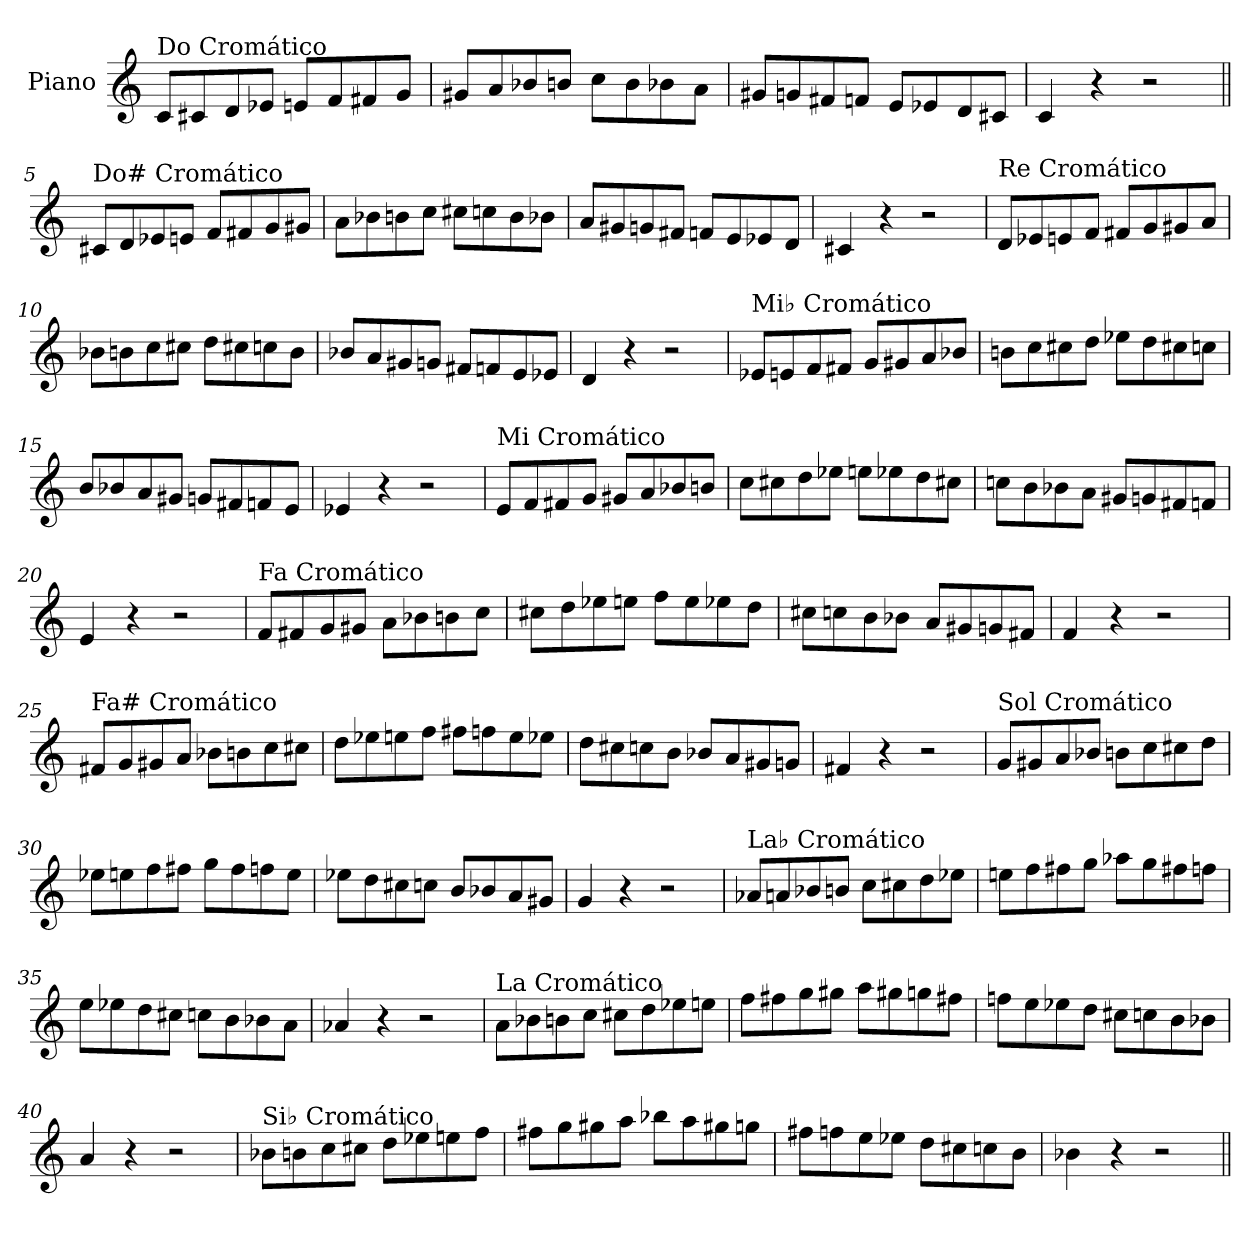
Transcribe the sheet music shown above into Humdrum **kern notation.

**kern
*part1
*staff1
*I"Piano
*I'Pno.
*clefG2
*k[]
=1
!LO:TX:a:t=Do Cromático
8c/L
8c#X/
8d/
8e-X/J
8en/L
8f/
8f#X/
8g/J
=2
8g#X/L
8a/
8b-X/
8bn/J
8cc\L
8b\
8b-X\
8a\J
=3
8g#X/L
8gn/
8f#X/
8fn/J
8e/L
8e-X/
8d/
8c#X/J
=4
4c/
4r
2r
!!LO:LB:g=z
=5||
!LO:TX:a:t=Do# Cromático
8c#X/L
8d/
8e-X/
8en/J
8f/L
8f#X/
8g/
8g#X/J
=6
8a\L
8b-X\
8bn\
8cc\J
8cc#X\L
8ccn\
8b\
8b-X\J
=7
8a/L
8g#X/
8gn/
8f#X/J
8fn/L
8e/
8e-X/
8d/J
=8
4c#X/
4r
2r
!!LO:LB:g=z
=9
!LO:TX:a:t=Re Cromático
8d/L
8e-X/
8en/
8f/J
8f#X/L
8g/
8g#X/
8a/J
=10
8b-X\L
8bn\
8cc\
8cc#X\J
8dd\L
8cc#X\
8ccn\
8b\J
=11
8b-X/L
8a/
8g#X/
8gn/J
8f#X/L
8fn/
8e/
8e-X/J
=12
4d/
4r
2r
!!LO:LB:g=z
=13
!LO:TX:a:t=Mi♭ Cromático
8e-X/L
8en/
8f/
8f#X/J
8g/L
8g#X/
8a/
8b-X/J
=14
8bn\L
8cc\
8cc#X\
8dd\J
8ee-X\L
8dd\
8cc#X\
8ccn\J
=15
8b/L
8b-X/
8a/
8g#X/J
8gn/L
8f#X/
8fn/
8e/J
=16
4e-X/
4r
2r
!!LO:LB:g=z
=17
!LO:TX:a:t=Mi Cromático
8e/L
8f/
8f#X/
8g/J
8g#X/L
8a/
8b-X/
8bn/J
=18
8cc\L
8cc#X\
8dd\
8ee-X\J
8een\L
8ee-X\
8dd\
8cc#X\J
=19
8ccn\L
8b\
8b-X\
8a\J
8g#X/L
8gn/
8f#X/
8fn/J
=20
4e/
4r
2r
!!LO:LB:g=z
=21
!LO:TX:a:t=Fa Cromático
8f/L
8f#X/
8g/
8g#X/J
8a\L
8b-X\
8bn\
8cc\J
=22
8cc#X\L
8dd\
8ee-X\
8een\J
8ff\L
8ee\
8ee-X\
8dd\J
=23
8cc#X\L
8ccn\
8b\
8b-X\J
8a/L
8g#X/
8gn/
8f#X/J
=24
4f/
4r
2r
!!LO:LB:g=z
=25
!LO:TX:a:t=Fa# Cromático
8f#X/L
8g/
8g#X/
8a/J
8b-X\L
8bn\
8cc\
8cc#X\J
=26
8dd\L
8ee-X\
8een\
8ff\J
8ff#X\L
8ffn\
8ee\
8ee-X\J
=27
8dd\L
8cc#X\
8ccn\
8b\J
8b-X/L
8a/
8g#X/
8gn/J
=28
4f#X/
4r
2r
!!LO:LB:g=z
=29
!LO:TX:a:t=Sol Cromático
8g/L
8g#X/
8a/
8b-X/J
8bn\L
8cc\
8cc#X\
8dd\J
=30
8ee-X\L
8een\
8ff\
8ff#X\J
8gg\L
8ff#\
8ffn\
8ee\J
=31
8ee-X\L
8dd\
8cc#X\
8ccn\J
8b/L
8b-X/
8a/
8g#X/J
=32
4g/
4r
2r
!!LO:LB:g=z
=33
!LO:TX:a:t=La♭ Cromático
8a-X/L
8an/
8b-X/
8bn/J
8cc\L
8cc#X\
8dd\
8ee-X\J
=34
8een\L
8ff\
8ff#X\
8gg\J
8aa-X\L
8gg\
8ff#X\
8ffn\J
=35
8ee\L
8ee-X\
8dd\
8cc#X\J
8ccn\L
8b\
8b-X\
8a\J
=36
4a-X/
4r
2r
!!LO:LB:g=z
=37
!LO:TX:a:t=La Cromático
8a\L
8b-X\
8bn\
8cc\J
8cc#X\L
8dd\
8ee-X\
8een\J
=38
8ff\L
8ff#X\
8gg\
8gg#X\J
8aa\L
8gg#X\
8ggn\
8ff#X\J
=39
8ffn\L
8ee\
8ee-X\
8dd\J
8cc#X\L
8ccn\
8b\
8b-X\J
=40
4a/
4r
2r
!!LO:LB:g=z
=41
!LO:TX:a:t=Si♭ Cromático
8b-X\L
8bn\
8cc\
8cc#X\J
8dd\L
8ee-X\
8een\
8ff\J
=42
8ff#X\L
8gg\
8gg#X\
8aa\J
8bb-X\L
8aa\
8gg#X\
8ggn\J
=43
8ff#X\L
8ffn\
8ee\
8ee-X\J
8dd\L
8cc#X\
8ccn\
8b\J
=44
4b-X\
4r
2r
=||
*-
